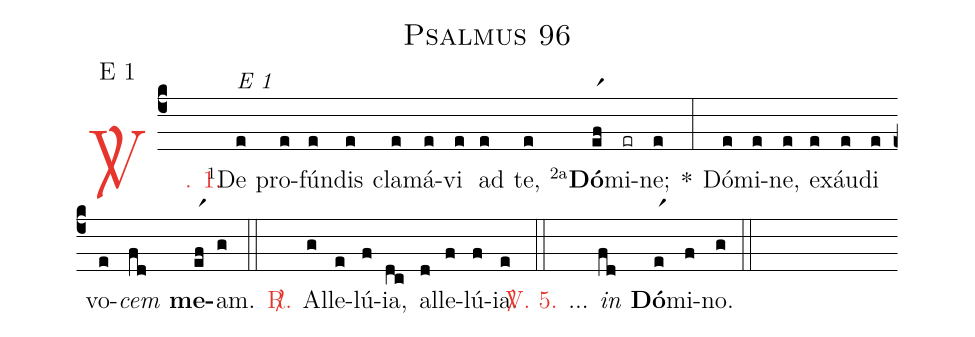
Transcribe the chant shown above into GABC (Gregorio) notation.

name: Psalmus 96;
mode: E 1;
%%
(c4)

<c><sp>V/</sp>. 1.</c>() <v>\VSup{1}</v>De(e[alt:E 1]) pro(e)fún(e)dis(e) cla(e)má(e)vi(e) ad(e) te,(e) <v>\VSup{2a}</v><b>Dó</b>(er1f)mi(er)ne;(e) *(:) Dó(e)mi(e)ne,(e) ex(e)áu(e)di(e) vo(e)<i>cem</i>(fd) <b>me</b>(er1f)am.(g)

(::)

<nlba><c><sp>R/</sp>.</c>() Al</nlba>(g)le(e)lú(f)ia,(dc) al(d)le(f)lú(f)ia.(e)

(::)

<nlba><c><sp>V/</sp>. 5.</c> ...() <i>in</i></nlba>(fd) <b>Dó</b>(er1)mi(f)no.(g)

(::)
